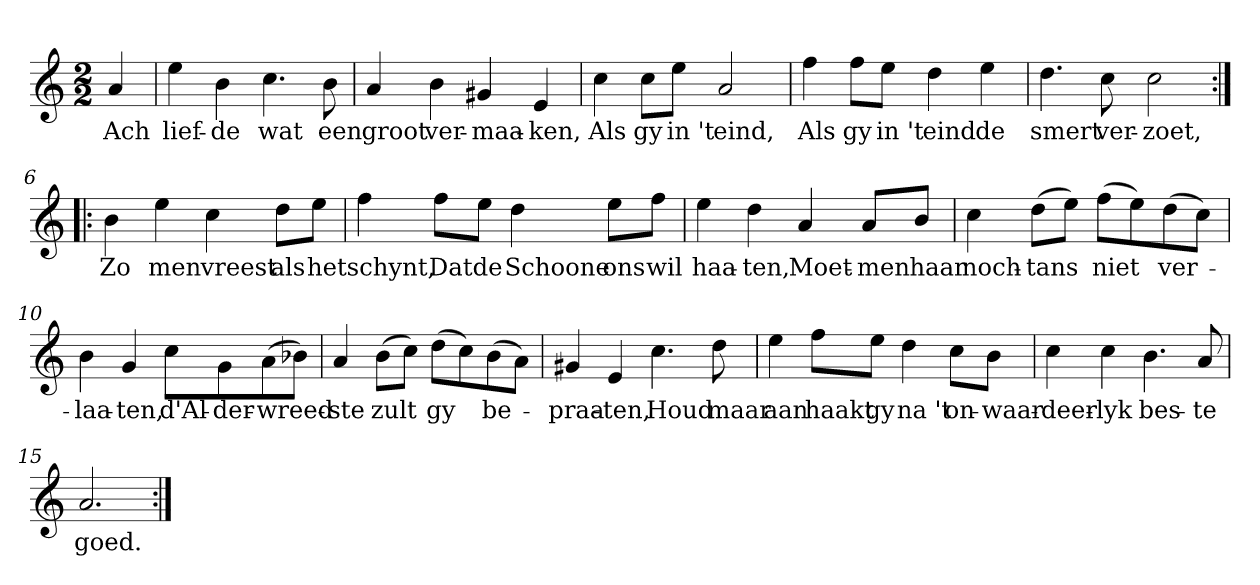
**kern	**text
*part1	*part1
*staff1	*staff1
*clefG2	*
*k[]	*
*a:	*
*M2/2	*
*MM120	*
=	=
4a	Ach
=1	=1
4ee	lief-
4b	-de
4.cc	wat
8b	een
=2	=2
4a	groot
4b	ver-
4g#X	-maa-
4e	-ken,
=3	=3
4cc	Als
8cc\L	gy
8ee\J	in 't
2a	eind,
=4	=4
4ff	Als
8ff\L	gy
8ee\J	in 't
4dd	eind
4ee	de
=5	=5
4.dd	smert
8cc	ver-
2cc	-zoet,
=6:|!|:	=6:|!|:
4b	Zo
4ee	men
4cc	vreest
8dd\L	als
8ee\J	het
=7	=7
4ff	schynt,
8ff\L	Dat
8ee\J	de
4dd	Schoone
8ee\L	ons
8ff\J	wil
=8	=8
4ee	haa-
4dd	-ten,
4a	Moet-
8a/L	-men
8b/J	haar
=9	=9
4cc	noch-
(8dd\L	-tans
8ee\J)	.
(8ff\L	niet
8ee\)	.
(8dd\	ver-
8cc\J)	.
=10	=10
4b	-laa-
4g	-ten,
8cc\L	d'Al-
8g\	-der-
(8a\	-wreed-
8b-X\J)	.
=11	=11
4a	-ste
(8b\L	zult
8cc\J)	.
(8dd\L	gy
8cc\)	.
(8b\	be-
8a\J)	.
=12	=12
4g#X	-praa-
4e	-ten,
4.cc	Houd
8dd	maar
=13	=13
4ee	aan
8ff\L	haakt
8ee\J	gy
4dd	na 't
8cc\L	on-
8b\J	-waar-
=14	=14
4cc	-deer-
4cc	-lyk
4.b	bes-
8a	-te
=15	=15
2.a	goed.
=:|!	=:|!
*-	*-
